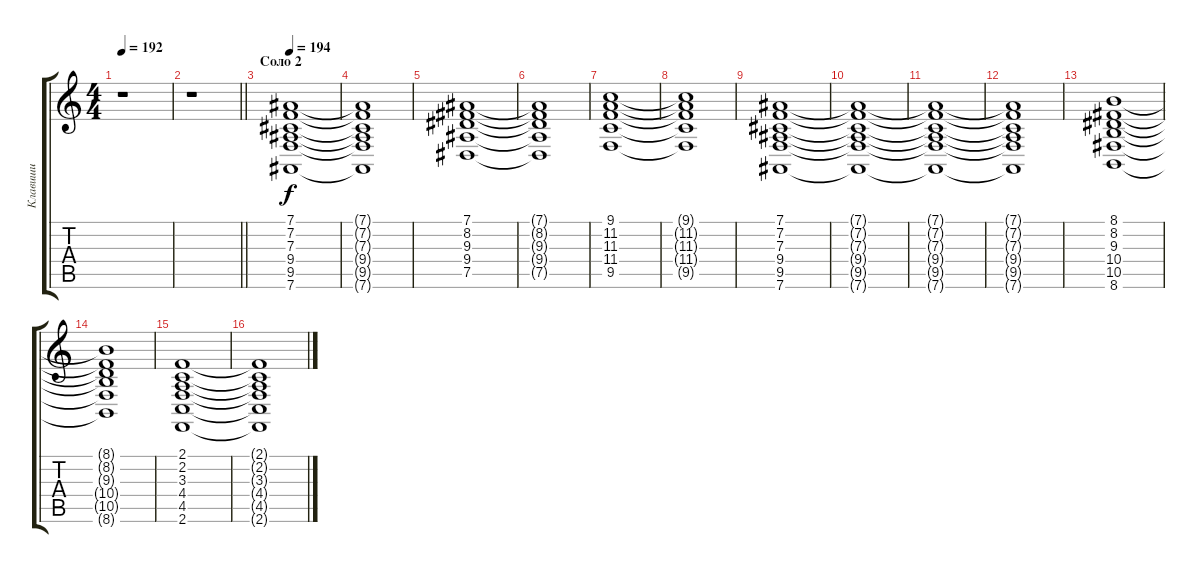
\track ("Клавиши" "Клавиши") {instrument synthstrings1}
\staff {score tabs}
\tuning (Eb4 Bb3 Gb3 Db3 Ab2 Eb2) {hide}
\ts (4 4)
\tempo 192
\clef g2
\ks c
r.1{dy f} |
\barLineRight lightlight
r.1 |
\section ("" "Соло 2")
\tempo 194
(7.1 7.2 7.3 9.4 9.5 7.6).1 |
(7.1{t} 7.2{t} 7.3{t} 9.4{t} 9.5{t} 7.6{t}).1 |
(7.1 8.2 9.3 9.4 7.5).1 |
(7.1{t} 8.2{t} 9.3{t} 9.4{t} 7.5{t}).1 |
(9.1 11.2 11.3 11.4 9.5).1 |
(9.1{t} 11.2{t} 11.3{t} 11.4{t} 9.5{t}).1 |
(7.1 7.2 7.3 9.4 9.5 7.6).1 |
(7.1{t} 7.2{t} 7.3{t} 9.4{t} 9.5{t} 7.6{t}).1 |
(7.1{t} 7.2{t} 7.3{t} 9.4{t} 9.5{t} 7.6{t}).1 |
(7.1{t} 7.2{t} 7.3{t} 9.4{t} 9.5{t} 7.6{t}).1 |
(8.1 8.2 9.3 10.4 10.5 8.6).1 |
(8.1{t} 8.2{t} 9.3{t} 10.4{t} 10.5{t} 8.6{t}).1 |
(2.1 2.2 3.3 4.4 4.5 2.6).1 |
(2.1{t} 2.2{t} 3.3{t} 4.4{t} 4.5{t} 2.6{t}).1
